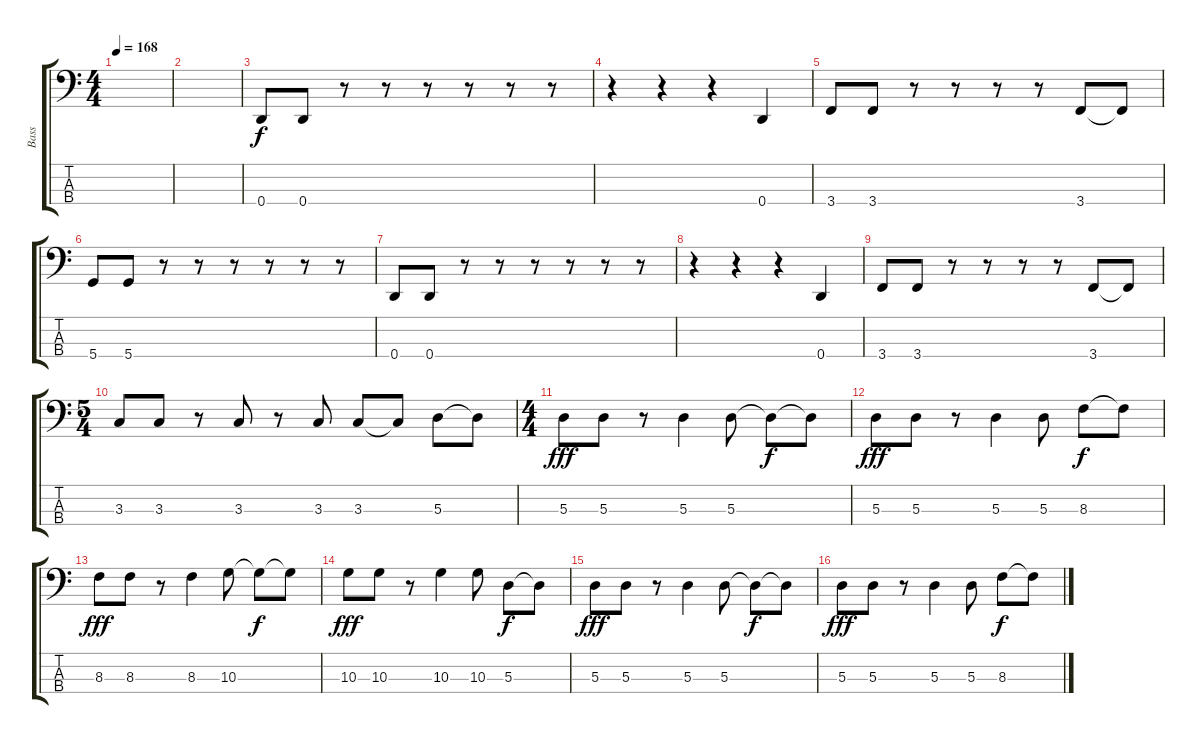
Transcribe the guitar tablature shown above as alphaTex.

\track ("Bass" "Bass") {instrument electricbasspick}
\staff {score tabs}
\tuning (G2 D2 A1 D1) {hide}
\ts (4 4)
\tempo 168
\clef f4
\ks c
|
|
0.4.8 0.4.8 r.8 r.8 r.8 r.8 r.8 r.8 |
r.4 r.4 r.4 0.4.4 |
3.4.8 3.4.8 r.8 r.8 r.8 r.8 3.4.8 3.4{t}.8 |
5.4.8 5.4.8 r.8 r.8 r.8 r.8 r.8 r.8 |
0.4.8 0.4.8 r.8 r.8 r.8 r.8 r.8 r.8 |
r.4 r.4 r.4 0.4.4 |
3.4.8 3.4.8 r.8 r.8 r.8 r.8 3.4.8 3.4{t}.8 |
\ts (5 4)
3.3.8 3.3.8 r.8 3.3.8 r.8 3.3.8 3.3.8 3.3{t}.8 5.3.8 5.3{t}.8 |
\ts (4 4)
5.3.8{dy fff} 5.3.8 r.8 5.3.4 5.3.8 5.3{t}.8{dy f} 5.3{t}.8 |
5.3.8{dy fff} 5.3.8 r.8 5.3.4 5.3.8 8.3.8{dy f} 8.3{t}.8 |
8.3.8{dy fff} 8.3.8 r.8 8.3.4 10.3.8 10.3{t}.8{dy f} 10.3{t}.8 |
10.3.8{dy fff} 10.3.8 r.8 10.3.4 10.3.8 5.3.8{dy f} 5.3{t}.8 |
5.3.8{dy fff} 5.3.8 r.8 5.3.4 5.3.8 5.3{t}.8{dy f} 5.3{t}.8 |
5.3.8{dy fff} 5.3.8 r.8 5.3.4 5.3.8 8.3.8{dy f} 8.3{t}.8
